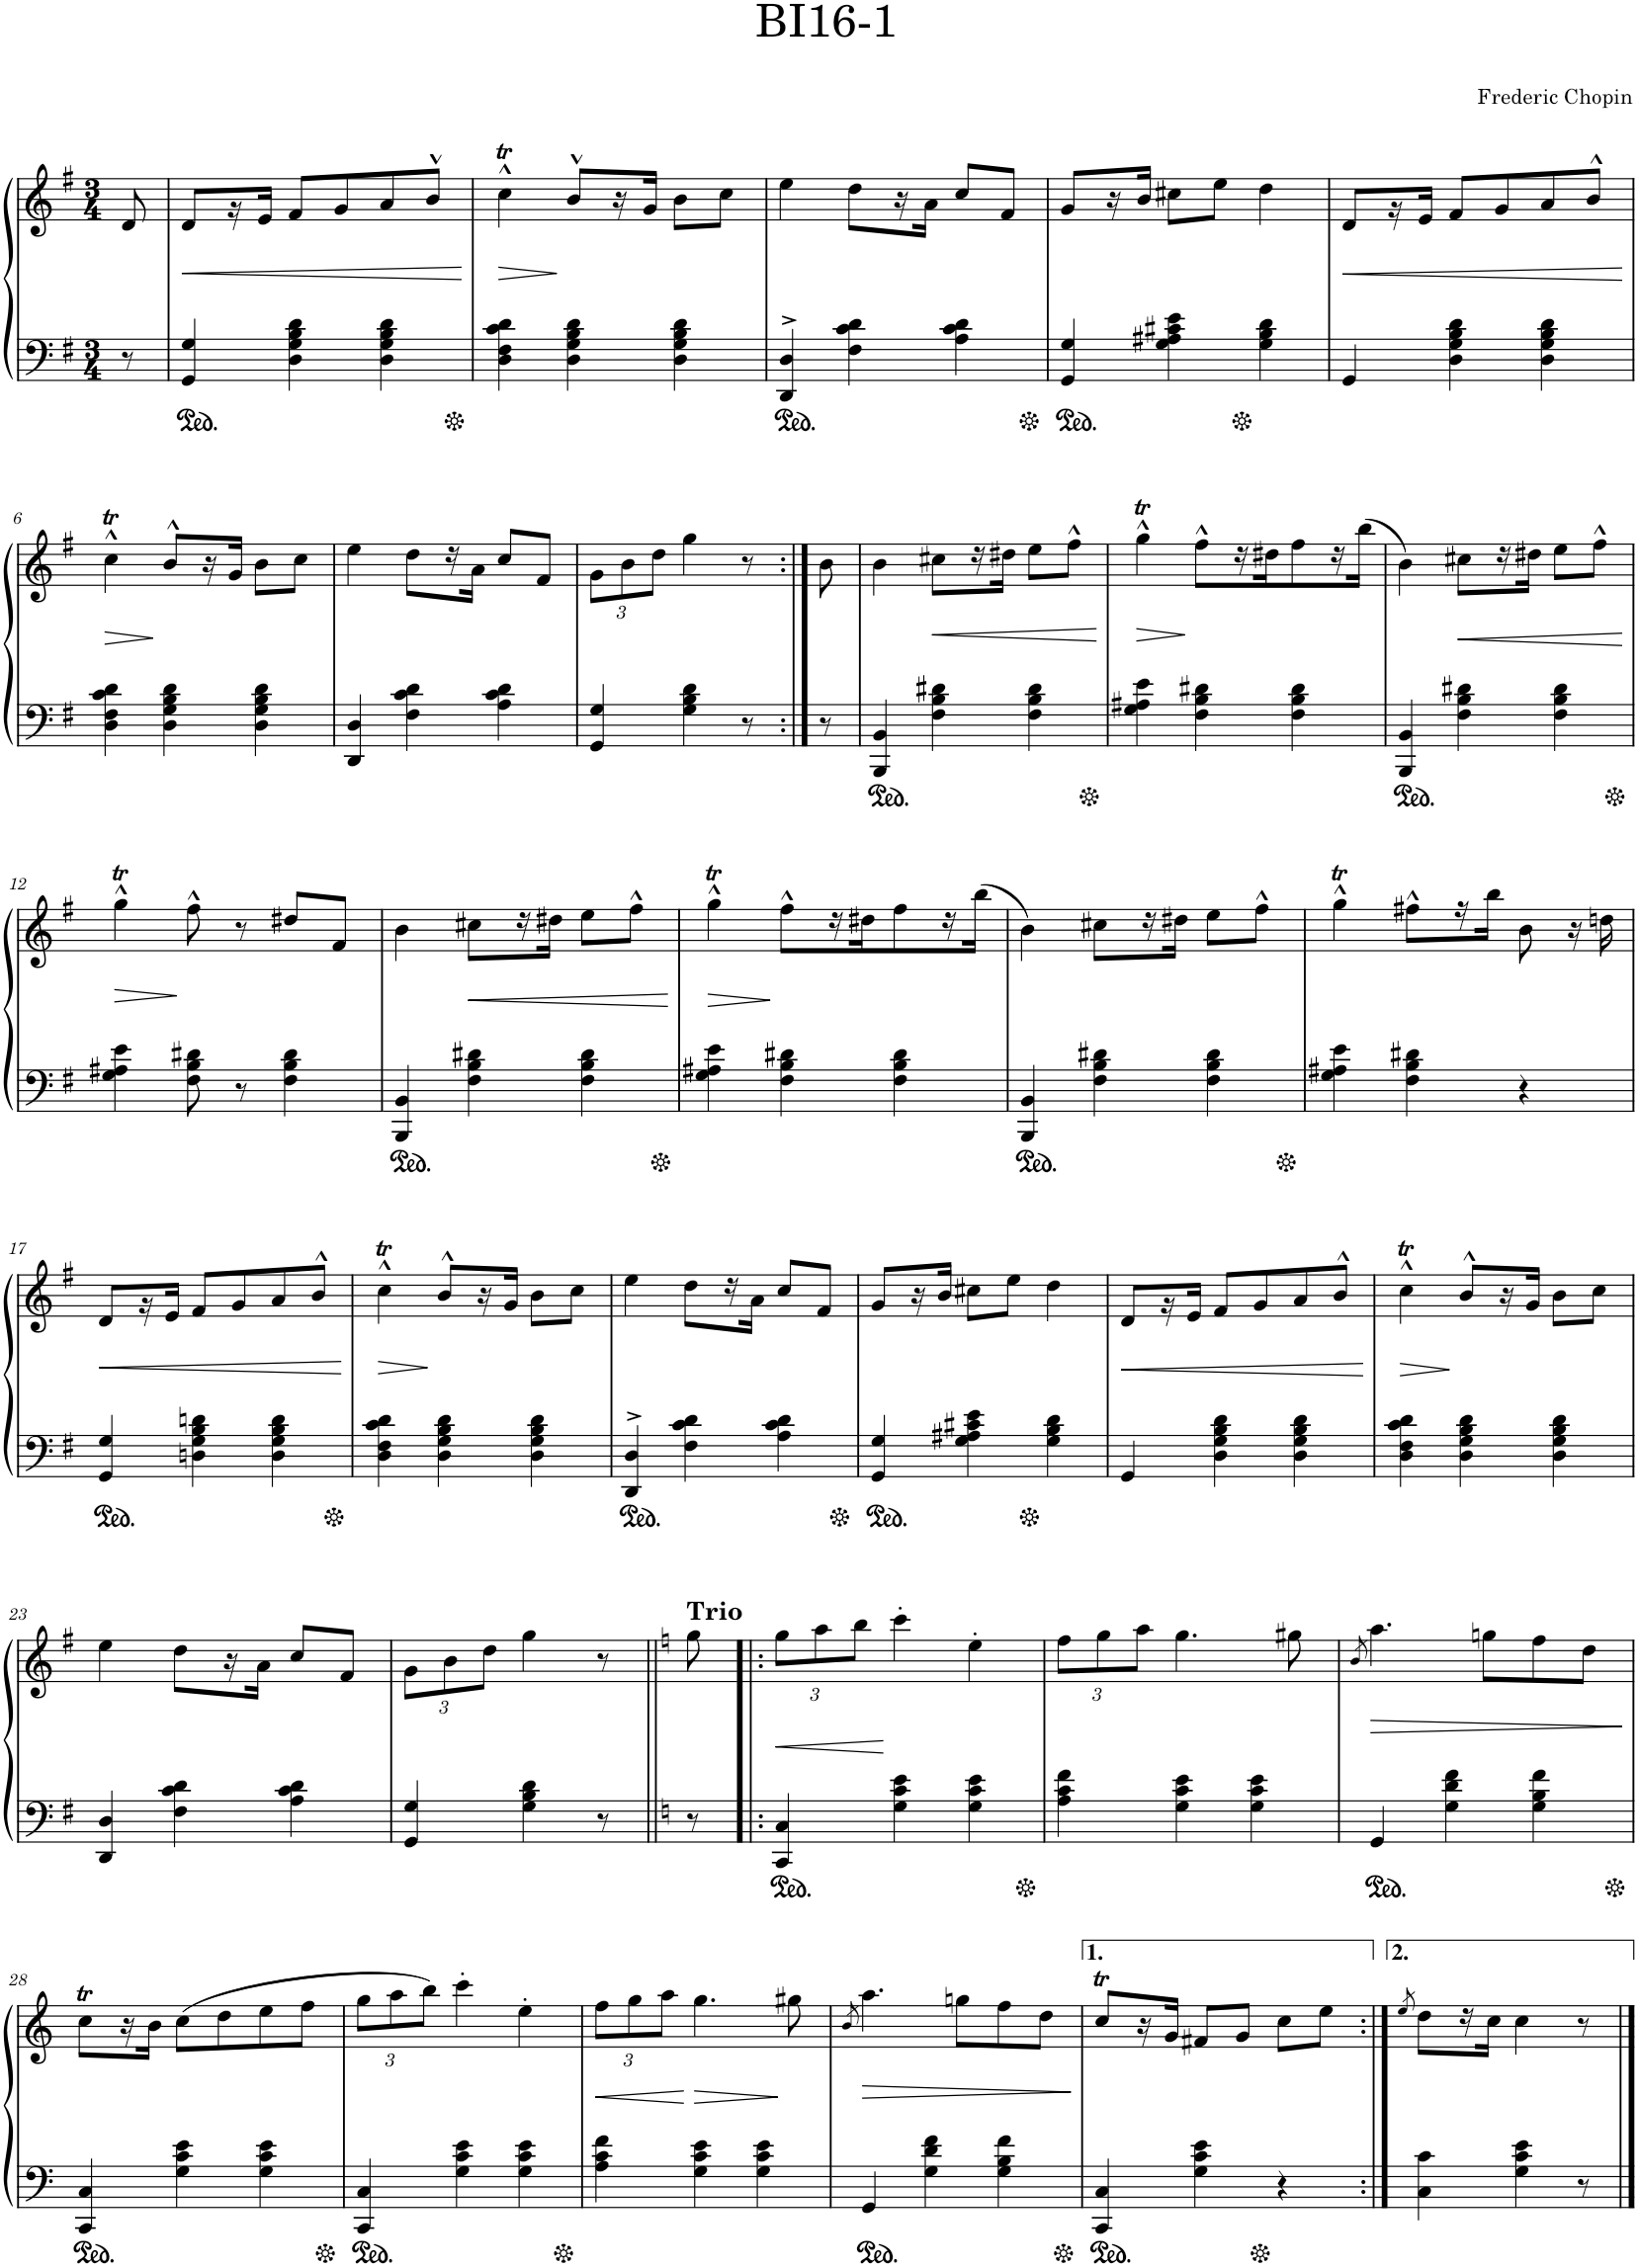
**kern	**kern	**dynam
*part1	*part1	*part1
*staff2	*staff1	*staff1/2
*I"Piano	*	*
*I'Pno.	*	*
*clefF4	*clefG2	*
*k[f#]	*k[f#]	*
*M3/4	*M3/4	*
=	=	=
8r	8d/	.
=1	=1	=1
!	!	!LO:HP:b
4GG/ 4G/	8d/L	<
.	16r	.
.	16e/JJ	.
4D\ 4G\ 4B\ 4d\	8f#/L	.
.	8g/	.
4D\ 4G\ 4B\ 4d\	8a/	.
.	8b^^/J	.
.	.	[
=2	=2	=2
!	!	!LO:HP:b
4D\ 4F#\ 4c\ 4d\	4ccT^^\	>
4D\ 4G\ 4B\ 4d\	8b^^/L	]
.	16r	.
.	16g/JJ	.
4D\ 4G\ 4B\ 4d\	8b\L	.
.	8cc\J	.
=3	=3	=3
4DD/^> 4D/^>	4ee\	.
4F#\ 4c\ 4d\	8dd\L	.
.	16r	.
.	16a\JJ	.
4A\ 4c\ 4d\	8cc/L	.
.	8f#/J	.
=4	=4	=4
4GG/ 4G/	8g/L	.
.	16r	.
.	16b/JJ	.
4G\ 4A#X\ 4c#X\ 4e\	8cc#X\L	.
.	8ee\J	.
4G\ 4B\ 4d\	4dd\	.
=5	=5	=5
!	!	!LO:HP:b
4GG/	8d/L	<
.	16r	.
.	16e/JJ	.
4D\ 4G\ 4B\ 4d\	8f#/L	.
.	8g/	.
4D\ 4G\ 4B\ 4d\	8a/	.
.	8b^^/J	.
.	.	[
!!LO:LB:g=z
=6	=6	=6
!	!	!LO:HP:b
4D\ 4F#\ 4c\ 4d\	4ccT^^\	>
4D\ 4G\ 4B\ 4d\	8b^^/L	]
.	16r	.
.	16g/JJ	.
4D\ 4G\ 4B\ 4d\	8b\L	.
.	8cc\J	.
=7	=7	=7
4DD/ 4D/	4ee\	.
4F#\ 4c\ 4d\	8dd\L	.
.	16r	.
.	16a\JJ	.
4A\ 4c\ 4d\	8cc/L	.
.	8f#/J	.
=8	=8	=8
*	*Xbrackettup	*
4GG/ 4G/	12g\L	.
.	12b\	.
.	12dd\J	.
4G\ 4B\ 4d\	4gg\	.
8r	8r	.
=8X1:|!	=8X1:|!	=8X1:|!
8r	8b\	.
=9	=9	=9
4BBB/ 4BB/	4b\	.
!	!	!LO:HP:b
4F#\ 4B\ 4d#X\	8cc#X\L	<
.	16r	.
.	16dd#X\JJ	.
4F#\ 4B\ 4d#\	8ee\L	.
.	8ff#^^\J	.
.	.	[
=10	=10	=10
!	!	!LO:HP:b
4G\ 4A#X\ 4e\	4ggT^^\	>
4F#\ 4B\ 4d#X\	8ff#^^\L	]
.	16r	.
.	16dd#X\J	.
4F#\ 4B\ 4d#\	8ff#\	.
.	16r	.
.	(16bb\JJ	.
=11	=11	=11
4BBB/ 4BB/	4b\)	.
!	!	!LO:HP:b
4F#\ 4B\ 4d#X\	8cc#X\L	<
.	16r	.
.	16dd#X\JJ	.
4F#\ 4B\ 4d#\	8ee\L	.
.	8ff#^^\J	.
.	.	[
!!LO:LB:g=z
=12	=12	=12
!	!	!LO:HP:b
4G\ 4A#X\ 4e\	4ggT^^\	>
8F#\ 8B\ 8d#X\	8ff#^^\	]
8r	8r	.
4F#\ 4B\ 4d#\	8dd#X/L	.
.	8f#/J	.
=13	=13	=13
4BBB/ 4BB/	4b\	.
!	!	!LO:HP:b
4F#\ 4B\ 4d#X\	8cc#X\L	<
.	16r	.
.	16dd#X\JJ	.
4F#\ 4B\ 4d#\	8ee\L	.
.	8ff#^^\J	.
.	.	[
=14	=14	=14
!	!	!LO:HP:b
4G\ 4A#X\ 4e\	4ggT^^\	>
4F#\ 4B\ 4d#X\	8ff#^^\L	]
.	16r	.
.	16dd#X\J	.
4F#\ 4B\ 4d#\	8ff#\	.
.	16r	.
.	(16bb\JJ	.
=15	=15	=15
4BBB/ 4BB/	4b\)	.
4F#\ 4B\ 4d#X\	8cc#X\L	.
.	16r	.
.	16dd#X\JJ	.
4F#\ 4B\ 4d#\	8ee\L	.
.	8ff#^^\J	.
=16	=16	=16
4G\ 4A#X\ 4e\	4ggT^^\	.
4F#\ 4B\ 4d#X\	8ff#X^^\L	.
.	16r	.
.	16bb\JJ	.
4r	8b\	.
.	16r	.
.	16ddn\	.
!!LO:LB:g=z
=17	=17	=17
!	!	!LO:HP:b
4GG/ 4G/	8d/L	<
.	16r	.
.	16e/JJ	.
4Dn\ 4G\ 4B\ 4dn\	8f#/L	.
.	8g/	.
4D\ 4G\ 4B\ 4d\	8a/	.
.	8b^^/J	.
.	.	[
=18	=18	=18
!	!	!LO:HP:b
4D\ 4F#\ 4c\ 4d\	4ccT^^\	>
4D\ 4G\ 4B\ 4d\	8b^^/L	]
.	16r	.
.	16g/JJ	.
4D\ 4G\ 4B\ 4d\	8b\L	.
.	8cc\J	.
=19	=19	=19
4DD/^> 4D/^>	4ee\	.
4F#\ 4c\ 4d\	8dd\L	.
.	16r	.
.	16a\JJ	.
4A\ 4c\ 4d\	8cc/L	.
.	8f#/J	.
=20	=20	=20
4GG/ 4G/	8g/L	.
.	16r	.
.	16b/JJ	.
4G\ 4A#X\ 4c#X\ 4e\	8cc#X\L	.
.	8ee\J	.
4G\ 4B\ 4d\	4dd\	.
=21	=21	=21
!	!	!LO:HP:b
4GG/	8d/L	<
.	16r	.
.	16e/JJ	.
4D\ 4G\ 4B\ 4d\	8f#/L	.
.	8g/	.
4D\ 4G\ 4B\ 4d\	8a/	.
.	8b^^/J	.
.	.	[
=22	=22	=22
!	!	!LO:HP:b
4D\ 4F#\ 4c\ 4d\	4ccT^^\	>
4D\ 4G\ 4B\ 4d\	8b^^/L	]
.	16r	.
.	16g/JJ	.
4D\ 4G\ 4B\ 4d\	8b\L	.
.	8cc\J	.
!!LO:LB:g=z
=23	=23	=23
4DD/ 4D/	4ee\	.
4F#\ 4c\ 4d\	8dd\L	.
.	16r	.
.	16a\JJ	.
4A\ 4c\ 4d\	8cc/L	.
.	8f#/J	.
=24	=24	=24
4GG/ 4G/	12g\L	.
.	12b\	.
.	12dd\J	.
4G\ 4B\ 4d\	4gg\	.
8r	8r	.
=24X2||	=24X2||	=24X2||
*k[]	*k[]	*
!	!LO:TX:a:B:t=Trio	!
8r	8gg\	.
=25!|:	=25!|:	=25!|:
!	!	!LO:HP:b
4CC/ 4C/	12gg\L	<
.	12aa\	.
.	12bb\J	.
4G\ 4c\ 4e\	4ccc'\	[
4G\ 4c\ 4e\	4ee'\	.
=26	=26	=26
4A\ 4c\ 4f\	12ff\L	.
.	12gg\	.
.	12aa\J	.
4G\ 4c\ 4e\	4.gg\	.
4G\ 4c\ 4e\	.	.
.	8gg#X\	.
=27	=27	=27
.	8qb/	.
4GG/	4.aa\	.
4G\ 4d\ 4f\	.	.
.	8ggn\L	.
4G\ 4B\ 4f\	8ff\	.
.	8dd\J	.
!!LO:LB:g=z
=28	=28	=28
4CC/ 4C/	8ccT\L	.
.	16r	.
.	16b\JJ	.
4G\ 4c\ 4e\	(8cc\L	.
.	8dd\	.
4G\ 4c\ 4e\	8ee\	.
.	8ff\J	.
=29	=29	=29
4CC/ 4C/	12gg\L	.
.	12aa\	.
.	12bb\J)	.
4G\ 4c\ 4e\	4ccc'\	.
4G\ 4c\ 4e\	4ee'\	.
=30	=30	=30
!	!	!LO:HP:b
4A\ 4c\ 4f\	12ff\L	<
.	12gg\	.
.	12aa\J	.
!	!	!LO:HP:n=1:b
4G\ 4c\ 4e\	4.gg\	[ >
4G\ 4c\ 4e\	.	.
.	8gg#X\	]
=31	=31	=31
.	8qb/	.
4GG/	4.aa\	.
4G\ 4d\ 4f\	.	.
.	8ggn\L	.
4G\ 4B\ 4f\	8ff\	.
.	8dd\J	.
=32	=32	=32
4CC/ 4C/	8ccT/L	.
.	16r	.
.	16g/JJ	.
4G\ 4c\ 4e\	8f#X/L	.
.	8g/J	.
4r	8cc\L	.
.	8ee\J	.
=32X3:|!	=32X3:|!	=32X3:|!
.	8qee/	.
4C\ 4c\	8dd\L	.
.	16r	.
.	16cc\JJ	.
4G\ 4c\ 4e\	4cc\	.
8r	8r	.
==	==	==
*-	*-	*-
